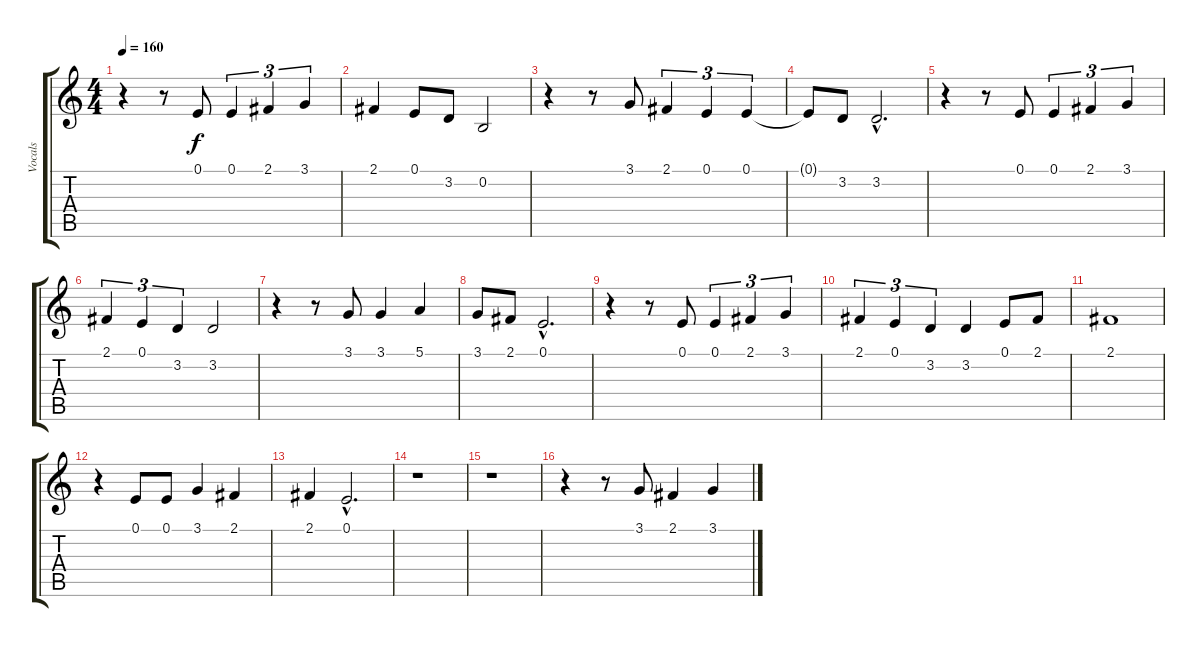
\track ("Vocals" "Vocals") {instrument oboe}
\staff {score tabs}
\tuning (E4 B3 G3 D3 A2 E2) {hide}
\ts (4 4)
\tempo 160
\clef g2
\ks c
r.4{dy f} r.8 0.1.8 0.1.4{tu (3 2)} 2.1.4{tu (3 2)} 3.1.4{tu (3 2)} |
2.1.4 0.1.8 3.2.8 0.2.2 |
r.4 r.8 3.1.8 2.1.4{tu (3 2)} 0.1.4{tu (3 2)} 0.1.4{tu (3 2)} |
0.1{t}.8 3.2.8 3.2{hac}.2{d} |
r.4 r.8 0.1.8 0.1.4{tu (3 2)} 2.1.4{tu (3 2)} 3.1.4{tu (3 2)} |
2.1.4{tu (3 2)} 0.1.4{tu (3 2)} 3.2.4{tu (3 2)} 3.2.2 |
r.4 r.8 3.1.8 3.1.4 5.1.4 |
3.1.8 2.1.8 0.1{hac}.2{d} |
r.4 r.8 0.1.8 0.1.4{tu (3 2)} 2.1.4{tu (3 2)} 3.1.4{tu (3 2)} |
2.1.4{tu (3 2)} 0.1.4{tu (3 2)} 3.2.4{tu (3 2)} 3.2.4 0.1.8 2.1.8 |
2.1.1 |
r.4 0.1.8 0.1.8 3.1.4 2.1.4 |
2.1.4 0.1{hac}.2{d} |
r.1 |
r.1 |
r.4 r.8 3.1.8 2.1.4 3.1.4
